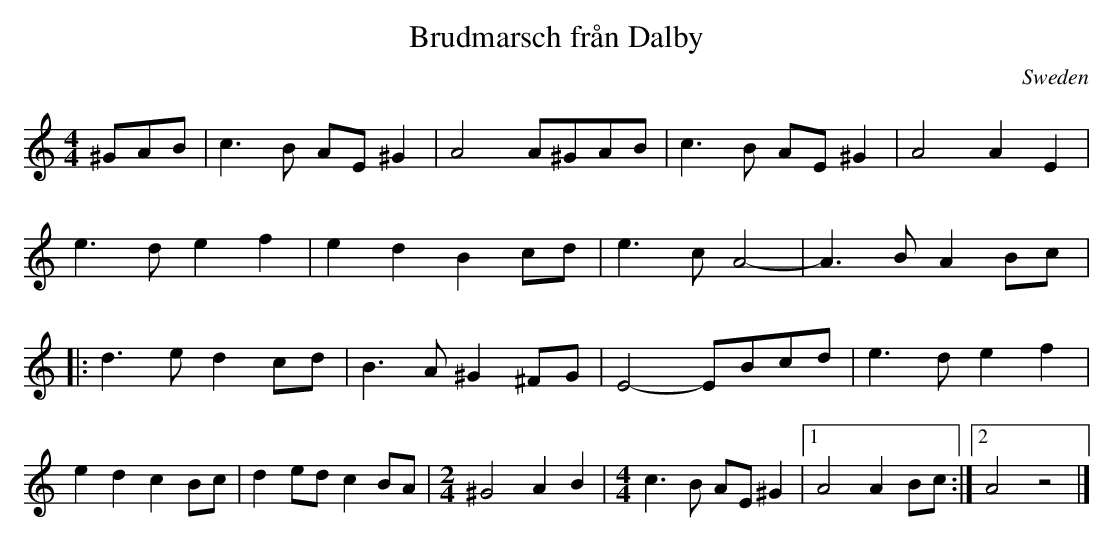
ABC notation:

X:1
T:Brudmarsch från Dalby
M:4/4
O:Sweden
K:A min
^GAB|\
c3B AE ^G2 | A4 A^GAB | c3B AE ^G2| A4 A2 E2 |\
e3d e2 f2 | e2 d2 B2 cd| e3c A4- | A3 B A2 Bc |:\
d3 e d2 cd| B3A ^G2 ^FG | E4-EBcd | e3d e2 f2 | e2 d2 c2 Bc|\
d2 ed c2 BA| [M:2/4] ^G4 A2B2 | \
[M:4/4] c3B AE ^G2 |1 A4 A2 Bc :|2 A4 z4|]
